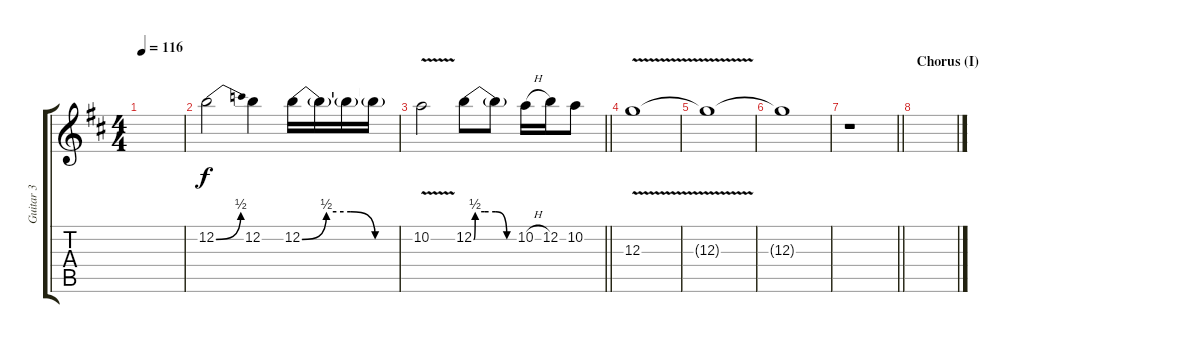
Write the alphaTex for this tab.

\track ("Guitar 3" "Guitar 3") {instrument distortionguitar}
\staff {score tabs}
\tuning (E4 B3 G3 D3 A2 E2) {hide}
\ts (4 4)
\tempo 116
\clef g2
\ks d
|
12.2{be (bend 0 0 60 2)}.2 12.2.4 12.2{be (custom 0 0 15 2 30 2 45 0 60 0)}.16 12.2{t}.16 12.2{t}.16 12.2{t}.16 |
\barLineRight lightlight
10.2{v}.2 12.2{be (custom 0 0 2 2 15 2 30 2 45 0 60 0)}.8 12.2{t}.8 10.2{h}.16 12.2.16 10.2.8 |
12.3{v}.1 |
12.3{t}.1{volume 0 instrument distortionguitar} |
12.3{t}.1 |
\barLineRight lightlight
r.1{volume 16 instrument distortionguitar} |
\section ("" "Chorus (I)")
